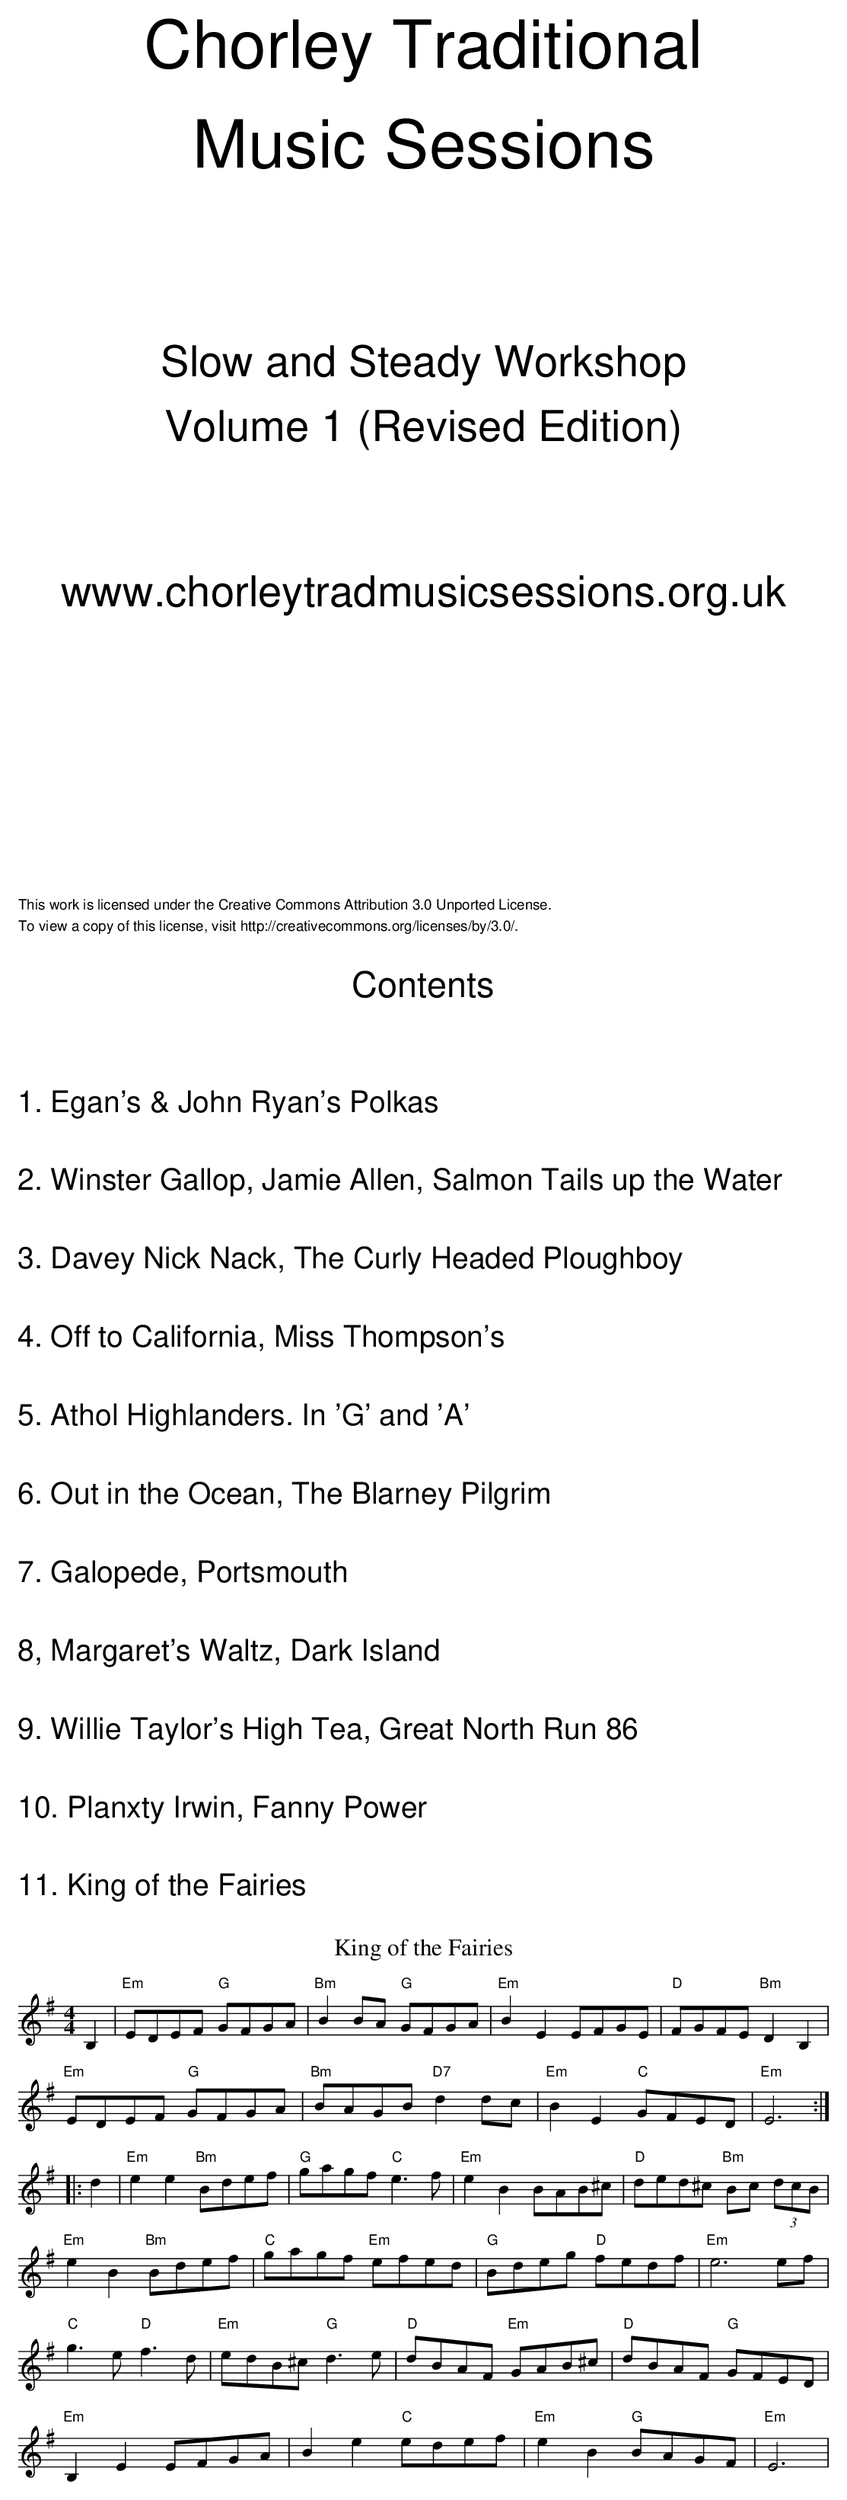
X:1
T:King of the Fairies
M:4/4
L:1/8
K:Em
B,2|"Em"EDEF "G"GFGA|"Bm"B2BA "G"GFGA|"Em"B2E2 EFGE|"D"FGFE "Bm"D2B,2|
"Em"EDEF "G"GFGA|"Bm"BAGB "D7"d2dc|"Em"B2E2 "C"GFED|"Em"E6:|
|:d2|"Em"e2e2 "Bm"Bdef|"G"gagf "C"e3f|"Em"e2B2 BAB^c|"D"ded^c "Bm"Bc (3dcB|
"Em"e2B2 "Bm"Bdef |"C"gagf "Em"efed|"G"Bdeg "D"fedf|"Em"e6 ef|
"C"g3e "D"f3d|"Em"edB^c "G"d3e|"D"dBAF "Em"GAB^c|"D"dBAF "G"GFED|
"Em"B,2E2 EFGA|B2e2 "C"edef|"Em"e2B2 "G"BAGF|"Em"E6|
